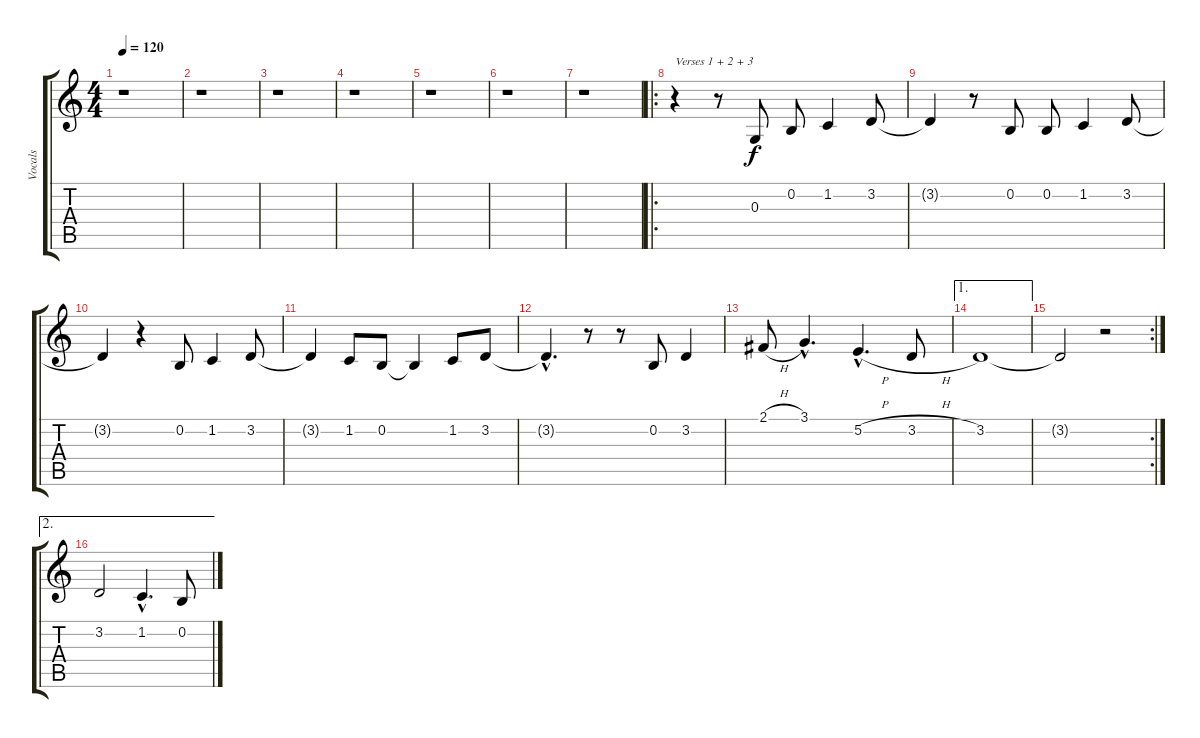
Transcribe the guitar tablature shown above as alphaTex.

\track ("Vocals" "Vocals") {instrument lead2sawtooth}
\staff {score tabs}
\tuning (E4 B3 G3 D3 A2 E2) {hide}
\ts (4 4)
\tempo 120
\clef g2
\ks c
r.1{dy f instrument lead2sawtooth} |
r.1 |
r.1 |
r.1 |
r.1 |
r.1 |
r.1 |
\ro
r.4{txt "Verses 1 + 2 + 3"} r.8 0.3.8 0.2.8 1.2.4 3.2.8 |
3.2{t}.4 r.8 0.2.8 0.2.8 1.2.4 3.2.8 |
3.2{t}.4 r.4 0.2.8 1.2.4 3.2.8 |
3.2{t}.4 1.2.8 0.2.8 0.2{t}.4 1.2.8 3.2.8 |
3.2{hac t}.4{d} r.8 r.8 0.2.8 3.2.4 |
2.1{h}.8 3.1{hac}.4{d} 5.2{h hac}.4{d} 3.2{h}.8 |
\ae 1
3.2.1 |
\rc 2
3.2{t}.2 r.2 |
\ae 2
3.2.2 1.2{hac}.4{d} 0.2.8
